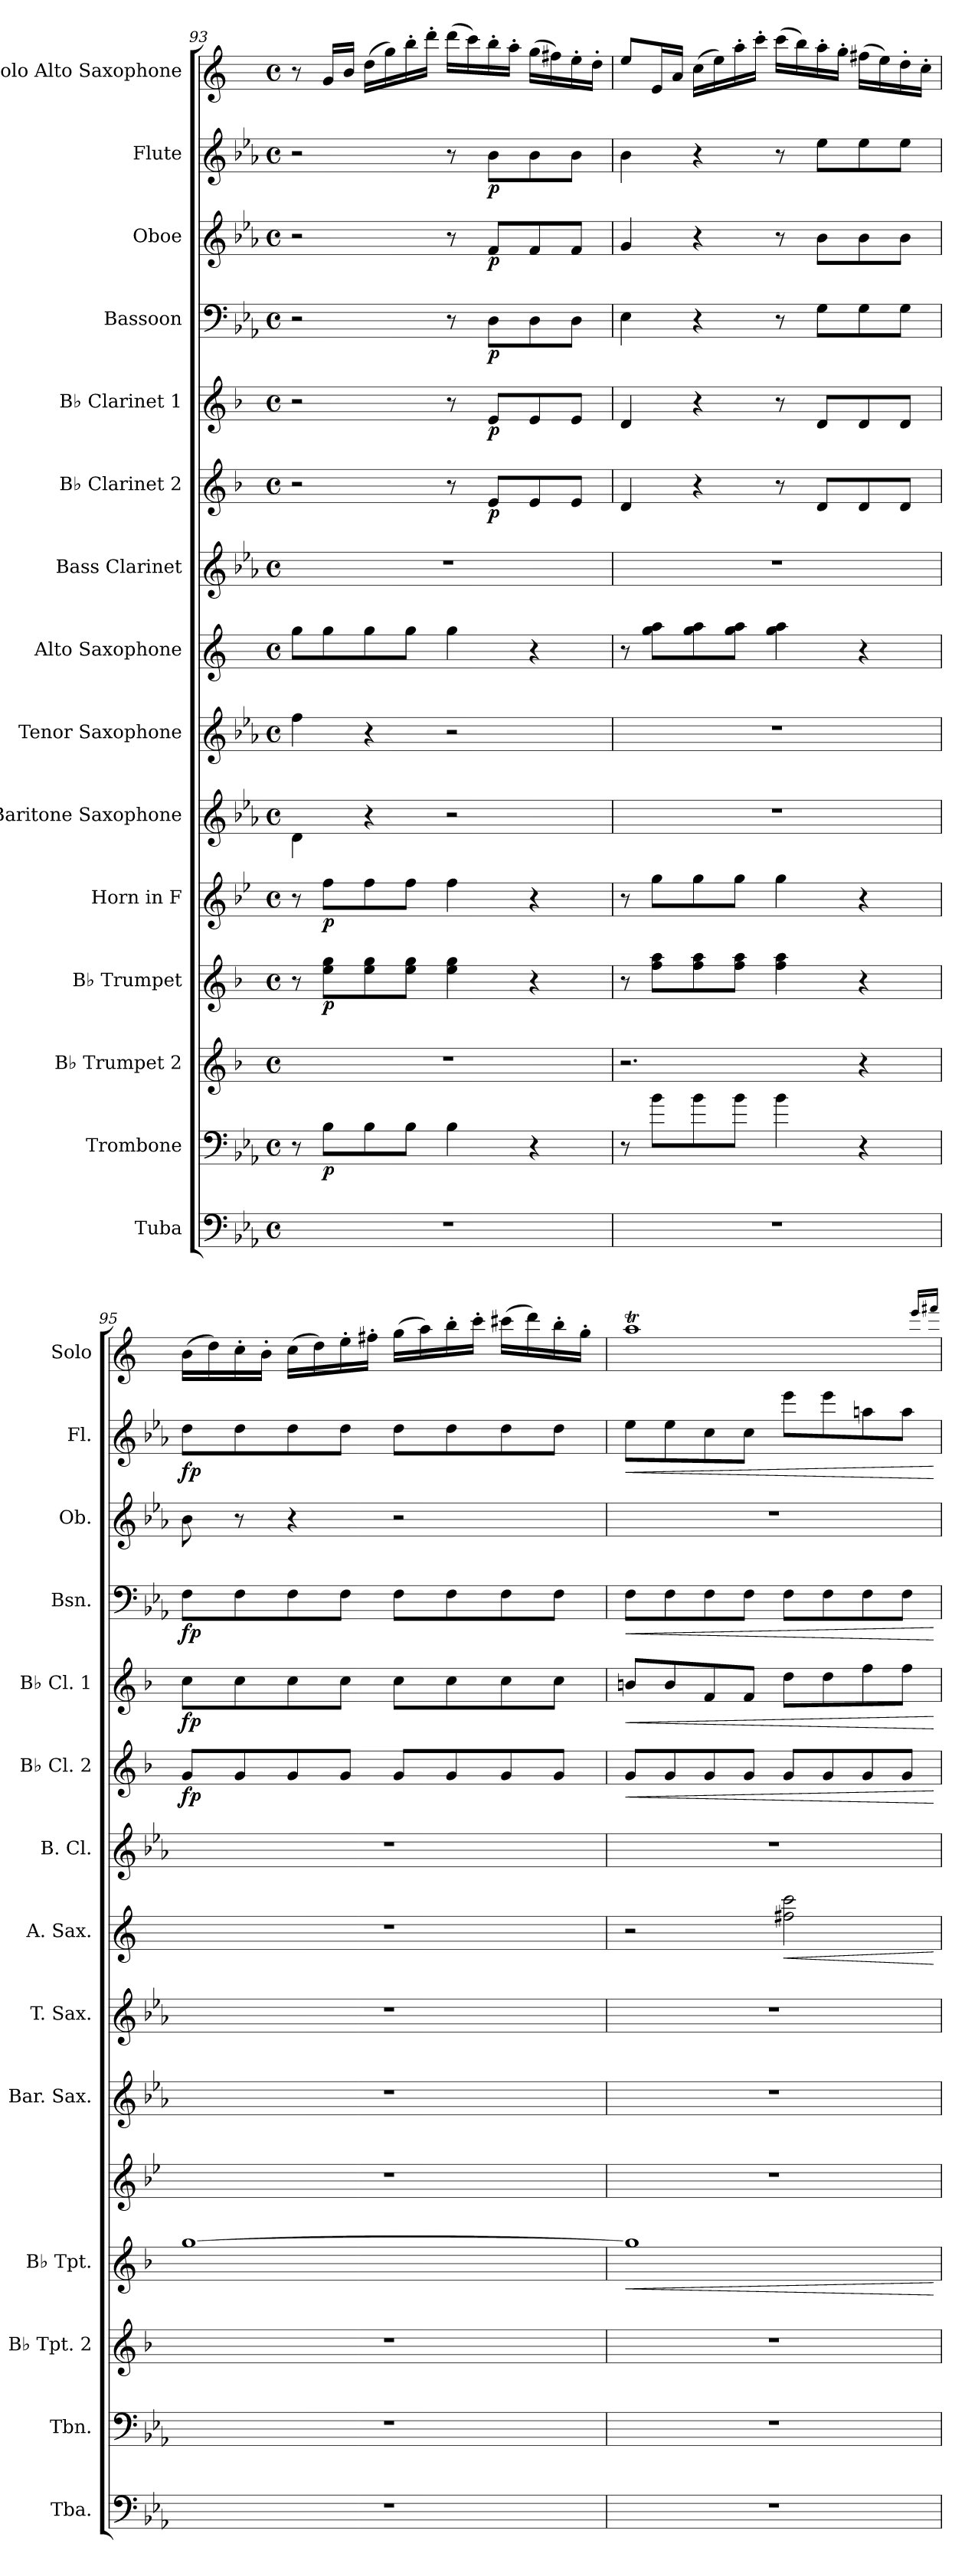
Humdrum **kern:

**kern	**kern	**dynam	**kern	**kern	**dynam	**kern	**dynam	**kern	**kern	**kern	**dynam	**kern	**kern	**dynam	**kern	**dynam	**kern	**dynam	**kern	**dynam	**kern	**dynam	**kern
*part15	*part14	*part14	*part13	*part12	*part12	*part11	*part11	*part10	*part9	*part8	*part8	*part7	*part6	*part6	*part5	*part5	*part4	*part4	*part3	*part3	*part2	*part2	*part1
*staff15	*staff14	*staff14	*staff13	*staff12	*staff12	*staff11	*staff11	*staff10	*staff9	*staff8	*staff8	*staff7	*staff6	*staff6	*staff5	*staff5	*staff4	*staff4	*staff3	*staff3	*staff2	*staff2	*staff1
*I"Tuba	*I"Trombone	*	*I"B♭ Trumpet 2	*I"B♭ Trumpet	*	*I"Horn in F	*	*I"Baritone Saxophone	*I"Tenor Saxophone	*I"Alto Saxophone	*	*I"Bass Clarinet	*I"B♭ Clarinet 2	*	*I"B♭ Clarinet 1	*	*I"Bassoon	*	*I"Oboe	*	*I"Flute	*	*I"Solo Alto Saxophone
*I'Tba.	*I'Tbn.	*	*I'B♭ Tpt. 2	*I'B♭ Tpt.	*	*	*	*I'Bar. Sax.	*I'T. Sax.	*I'A. Sax.	*	*I'B. Cl.	*I'B♭ Cl. 2	*	*I'B♭ Cl. 1	*	*I'Bsn.	*	*I'Ob.	*	*I'Fl.	*	*I'Solo
*clefF4	*clefF4	*	*clefG2	*clefG2	*	*clefG2	*	*clefG2	*clefG2	*clefG2	*	*clefG2	*clefG2	*	*clefG2	*	*clefF4	*	*clefG2	*	*clefG2	*	*clefG2
*	*	*	*ITrd1c2	*ITrd1c2	*	*ITrd4c7	*	*ITrd12c21	*ITrd8c14	*ITrd5c9	*	*ITrd8c14	*ITrd1c2	*	*ITrd1c2	*	*	*	*	*	*	*	*ITrd5c9
*k[b-e-a-]	*k[b-e-a-]	*	*k[b-e-a-]	*k[b-e-a-]	*	*k[b-e-a-]	*	*k[b-e-a-]	*k[b-e-a-]	*k[b-e-a-]	*	*k[b-e-a-]	*k[b-e-a-]	*	*k[b-e-a-]	*	*k[b-e-a-]	*	*k[b-e-a-]	*	*k[b-e-a-]	*	*k[b-e-a-]
*M4/4	*M4/4	*	*M4/4	*M4/4	*	*M4/4	*	*M4/4	*M4/4	*M4/4	*	*M4/4	*M4/4	*	*M4/4	*	*M4/4	*	*M4/4	*	*M4/4	*	*M4/4
*met(c)	*met(c)	*	*met(c)	*met(c)	*	*met(c)	*	*met(c)	*met(c)	*met(c)	*	*met(c)	*met(c)	*	*met(c)	*	*met(c)	*	*met(c)	*	*met(c)	*	*met(c)
=93	=93	=93	=93	=93	=93	=93	=93	=93	=93	=93	=93	=93	=93	=93	=93	=93	=93	=93	=93	=93	=93	=93	=93
1r	8r	.	1r	8r	.	8r	.	4D\	4f\	8b-\L	.	1r	2r	.	2r	.	2r	.	2r	.	2r	.	8r
!	!	!LO:DY:b	!	!	!LO:DY:b	!	!LO:DY:b	!	!	!	!	!	!	!	!	!	!	!	!	!	!	!	!
.	8B-\L	p	.	8dd\ 8ff\L	p	8b-\L	p	.	.	8b-\	.	.	.	.	.	.	.	.	.	.	.	.	16B-/LL
.	.	.	.	.	.	.	.	.	.	.	.	.	.	.	.	.	.	.	.	.	.	.	16d/JJ
.	8B-\	.	.	8dd\ 8ff\	.	8b-\	.	4r	4r	8b-\	.	.	.	.	.	.	.	.	.	.	.	.	(>16f\LL
.	.	.	.	.	.	.	.	.	.	.	.	.	.	.	.	.	.	.	.	.	.	.	16b-\)
.	8B-\J	.	.	8dd\ 8ff\J	.	8b-\J	.	.	.	8b-\J	.	.	.	.	.	.	.	.	.	.	.	.	16dd'\
.	.	.	.	.	.	.	.	.	.	.	.	.	.	.	.	.	.	.	.	.	.	.	16ff'\JJ
.	4B-\	.	.	4dd\ 4ff\	.	4b-\	.	2r	2r	4b-\	.	.	8r	.	8r	.	8r	.	8r	.	8r	.	(>16ff\LL
.	.	.	.	.	.	.	.	.	.	.	.	.	.	.	.	.	.	.	.	.	.	.	16ee-\)
!	!	!	!	!	!	!	!	!	!	!	!	!	!	!LO:DY:b	!	!LO:DY:b	!	!LO:DY:b	!	!LO:DY:b	!	!LO:DY:b	!
.	.	.	.	.	.	.	.	.	.	.	.	.	8d/L	p	8d/L	p	8D\L	p	8f/L	p	8b-\L	p	16dd'\
.	.	.	.	.	.	.	.	.	.	.	.	.	.	.	.	.	.	.	.	.	.	.	16cc'\JJ
.	4r	.	.	4r	.	4r	.	.	.	4r	.	.	8d/	.	8d/	.	8D\	.	8f/	.	8b-\	.	(>16b-\LL
.	.	.	.	.	.	.	.	.	.	.	.	.	.	.	.	.	.	.	.	.	.	.	16an\)
.	.	.	.	.	.	.	.	.	.	.	.	.	8d/J	.	8d/J	.	8D\J	.	8f/J	.	8b-\J	.	16g'\
.	.	.	.	.	.	.	.	.	.	.	.	.	.	.	.	.	.	.	.	.	.	.	16f'\JJ
!!LO:PB:g=z
=94	=94	=94	=94	=94	=94	=94	=94	=94	=94	=94	=94	=94	=94	=94	=94	=94	=94	=94	=94	=94	=94	=94	=94
1r	8r	.	2.r	8r	.	8r	.	1r	1r	8r	.	1r	4c/	.	4c/	.	4E-\	.	4g/	.	4b-\	.	8g/L
.	8b-\L	.	.	8ee-\ 8gg\L	.	8cc\L	.	.	.	8b-\ 8cc\L	.	.	.	.	.	.	.	.	.	.	.	.	16G/L
.	.	.	.	.	.	.	.	.	.	.	.	.	.	.	.	.	.	.	.	.	.	.	16c/JJ
.	8b-\	.	.	8ee-\ 8gg\	.	8cc\	.	.	.	8b-\ 8cc\	.	.	4r	.	4r	.	4r	.	4r	.	4r	.	(>16e-\LL
.	.	.	.	.	.	.	.	.	.	.	.	.	.	.	.	.	.	.	.	.	.	.	16g\)
.	8b-\J	.	.	8ee-\ 8gg\J	.	8cc\J	.	.	.	8b-\ 8cc\J	.	.	.	.	.	.	.	.	.	.	.	.	16cc'\
.	.	.	.	.	.	.	.	.	.	.	.	.	.	.	.	.	.	.	.	.	.	.	16ee-'\JJ
.	4b-\	.	.	4ee-\ 4gg\	.	4cc\	.	.	.	4b-\ 4cc\	.	.	8r	.	8r	.	8r	.	8r	.	8r	.	(>16ee-\LL
.	.	.	.	.	.	.	.	.	.	.	.	.	.	.	.	.	.	.	.	.	.	.	16dd\)
.	.	.	.	.	.	.	.	.	.	.	.	.	8c/L	.	8c/L	.	8G\L	.	8b-\L	.	8ee-\L	.	16cc'\
.	.	.	.	.	.	.	.	.	.	.	.	.	.	.	.	.	.	.	.	.	.	.	16b-'\JJ
.	4r	.	4r	4r	.	4r	.	.	.	4r	.	.	8c/	.	8c/	.	8G\	.	8b-\	.	8ee-\	.	(>16an\LL
.	.	.	.	.	.	.	.	.	.	.	.	.	.	.	.	.	.	.	.	.	.	.	16g\)
.	.	.	.	.	.	.	.	.	.	.	.	.	8c/J	.	8c/J	.	8G\J	.	8b-\J	.	8ee-\J	.	16f'\
.	.	.	.	.	.	.	.	.	.	.	.	.	.	.	.	.	.	.	.	.	.	.	16e-'\JJ
=95	=95	=95	=95	=95	=95	=95	=95	=95	=95	=95	=95	=95	=95	=95	=95	=95	=95	=95	=95	=95	=95	=95	=95
!	!	!	!	!	!	!	!	!	!	!	!	!	!	!LO:DY:b	!	!LO:DY:b	!	!LO:DY:b	!	!	!	!LO:DY:b	!
1r	1r	.	1r	[1ff	.	1r	.	1r	1r	1r	.	1r	8f/L	fp	8b-\L	fp	8F\L	fp	8b-\	.	8dd\L	fp	(>16d\LL
.	.	.	.	.	.	.	.	.	.	.	.	.	.	.	.	.	.	.	.	.	.	.	16f\)
.	.	.	.	.	.	.	.	.	.	.	.	.	8f/	.	8b-\	.	8F\	.	8r	.	8dd\	.	16e-'\
.	.	.	.	.	.	.	.	.	.	.	.	.	.	.	.	.	.	.	.	.	.	.	16d'\JJ
.	.	.	.	.	.	.	.	.	.	.	.	.	8f/	.	8b-\	.	8F\	.	4r	.	8dd\	.	(>16e-\LL
.	.	.	.	.	.	.	.	.	.	.	.	.	.	.	.	.	.	.	.	.	.	.	16f\)
.	.	.	.	.	.	.	.	.	.	.	.	.	8f/J	.	8b-\J	.	8F\J	.	.	.	8dd\J	.	16g'\
.	.	.	.	.	.	.	.	.	.	.	.	.	.	.	.	.	.	.	.	.	.	.	16an'\JJ
.	.	.	.	.	.	.	.	.	.	.	.	.	8f/L	.	8b-\L	.	8F\L	.	2r	.	8dd\L	.	(>16b-\LL
.	.	.	.	.	.	.	.	.	.	.	.	.	.	.	.	.	.	.	.	.	.	.	16cc\)
.	.	.	.	.	.	.	.	.	.	.	.	.	8f/	.	8b-\	.	8F\	.	.	.	8dd\	.	16dd'\
.	.	.	.	.	.	.	.	.	.	.	.	.	.	.	.	.	.	.	.	.	.	.	16ee-'\JJ
.	.	.	.	.	.	.	.	.	.	.	.	.	8f/	.	8b-\	.	8F\	.	.	.	8dd\	.	(>16een\LL
.	.	.	.	.	.	.	.	.	.	.	.	.	.	.	.	.	.	.	.	.	.	.	16ff\)
.	.	.	.	.	.	.	.	.	.	.	.	.	8f/J	.	8b-\J	.	8F\J	.	.	.	8dd\J	.	16dd'\
.	.	.	.	.	.	.	.	.	.	.	.	.	.	.	.	.	.	.	.	.	.	.	16b-'\JJ
=96	=96	=96	=96	=96	=96	=96	=96	=96	=96	=96	=96	=96	=96	=96	=96	=96	=96	=96	=96	=96	=96	=96	=96
!	!	!	!	!	!LO:HP:b	!	!	!	!	!	!	!	!	!LO:HP:b	!	!LO:HP:b	!	!LO:HP:b	!	!	!	!LO:HP:b	!
1r	1r	.	1r	1ff]	<	1r	.	1r	1r	2r	.	1r	8f/L	<	8an/L	<	8F\L	<	1r	.	8ee-\L	<	1ccT
.	.	.	.	.	.	.	.	.	.	.	.	.	8f/	.	8a/	.	8F\	.	.	.	8ee-\	.	.
.	.	.	.	.	.	.	.	.	.	.	.	.	8f/	.	8e-/	.	8F\	.	.	.	8cc\	.	.
.	.	.	.	.	.	.	.	.	.	.	.	.	8f/J	.	8e-/J	.	8F\J	.	.	.	8cc\J	.	.
!	!	!	!	!	!	!	!	!	!	!	!LO:HP:b	!	!	!	!	!	!	!	!	!	!	!	!
.	.	.	.	.	.	.	.	.	.	2an\ 2ee-\	<	.	8f/L	.	8cc\L	.	8F\L	.	.	.	8eee-\L	.	.
.	.	.	.	.	.	.	.	.	.	.	.	.	8f/	.	8cc\	.	8F\	.	.	.	8eee-\	.	.
.	.	.	.	.	.	.	.	.	.	.	.	.	8f/	.	8ee-\	.	8F\	.	.	.	8aan\	.	.
.	.	.	.	.	.	.	.	.	.	.	.	.	8f/J	.	8ee-\J	.	8F\J	.	.	.	8aa\J	.	.
.	.	.	.	.	.	.	.	.	.	.	.	.	.	.	.	.	.	.	.	.	.	.	16qgg/LL
.	.	.	.	.	.	.	.	.	.	.	.	.	.	.	.	.	.	.	.	.	.	.	16qaa/JJ
.	.	.	.	.	[	.	.	.	.	.	[	.	.	[	.	[	.	[	.	.	.	[	.
=	=	=	=	=	=	=	=	=	=	=	=	=	=	=	=	=	=	=	=	=	=	=	=
*-	*-	*-	*-	*-	*-	*-	*-	*-	*-	*-	*-	*-	*-	*-	*-	*-	*-	*-	*-	*-	*-	*-	*-
